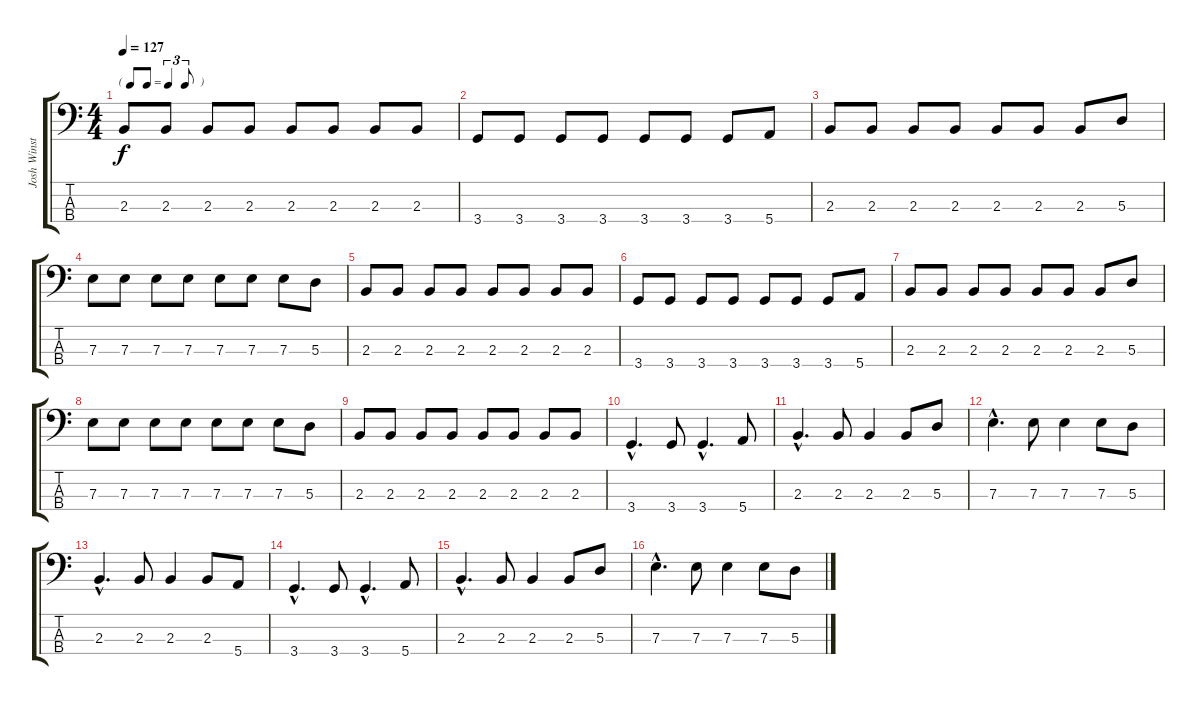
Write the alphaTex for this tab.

\track ("Josh Winstead" "Josh Winst") {instrument electricbassfinger}
\staff {score tabs}
\tuning (G2 D2 A1 E1) {hide}
\ts (4 4)
\tf triplet8th
\tempo 127
\clef f4
\ks c
2.3.8{dy f} 2.3.8 2.3.8 2.3.8 2.3.8 2.3.8 2.3.8 2.3.8 |
3.4.8 3.4.8 3.4.8 3.4.8 3.4.8 3.4.8 3.4.8 5.4.8 |
2.3.8 2.3.8 2.3.8 2.3.8 2.3.8 2.3.8 2.3.8 5.3.8 |
7.3.8 7.3.8 7.3.8 7.3.8 7.3.8 7.3.8 7.3.8 5.3.8 |
2.3.8 2.3.8 2.3.8 2.3.8 2.3.8 2.3.8 2.3.8 2.3.8 |
3.4.8 3.4.8 3.4.8 3.4.8 3.4.8 3.4.8 3.4.8 5.4.8 |
2.3.8 2.3.8 2.3.8 2.3.8 2.3.8 2.3.8 2.3.8 5.3.8 |
7.3.8 7.3.8 7.3.8 7.3.8 7.3.8 7.3.8 7.3.8 5.3.8 |
2.3.8 2.3.8 2.3.8 2.3.8 2.3.8 2.3.8 2.3.8 2.3.8 |
3.4{hac}.4{d} 3.4.8 3.4{hac}.4{d} 5.4.8 |
2.3{hac}.4{d} 2.3.8 2.3.4 2.3.8 5.3.8 |
7.3{hac}.4{d} 7.3.8 7.3.4 7.3.8 5.3.8 |
2.3{hac}.4{d} 2.3.8 2.3.4 2.3.8 5.4.8 |
3.4{hac}.4{d} 3.4.8 3.4{hac}.4{d} 5.4.8 |
2.3{hac}.4{d} 2.3.8 2.3.4 2.3.8 5.3.8 |
7.3{hac}.4{d} 7.3.8 7.3.4 7.3.8 5.3.8
